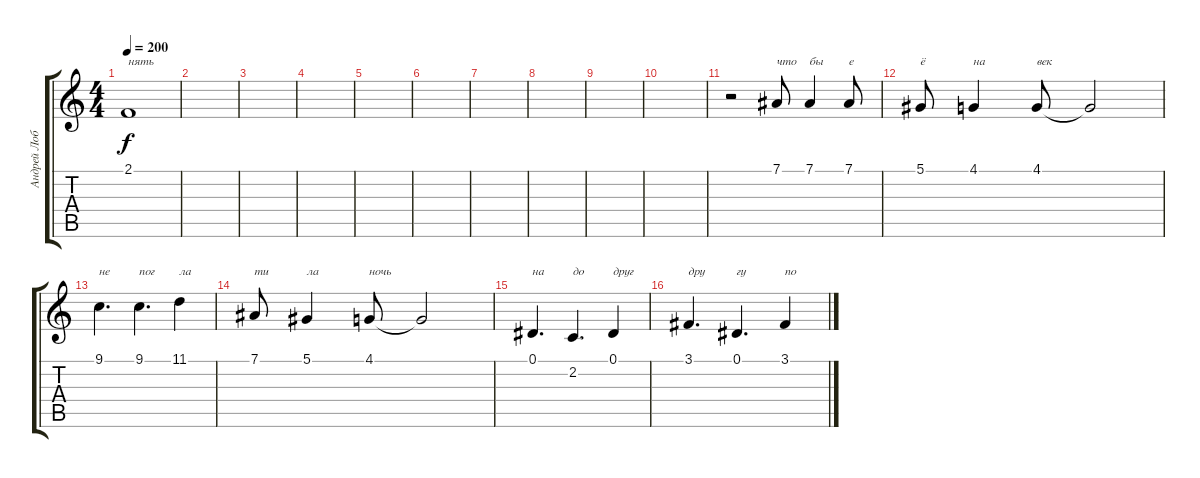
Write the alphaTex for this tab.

\track ("Андрей Лобашёв" "Андрей Лоб") {instrument clarinet}
\staff {score tabs}
\tuning (Eb4 Bb3 Gb3 Db3 Ab2 Eb2) {hide}
\ts (4 4)
\tempo 200
\clef g2
\ks c
2.1.1{txt "нять" dy f} |
|
|
|
|
|
|
|
|
|
r.2 7.1.8{txt "что"} 7.1.4{txt "бы"} 7.1.8{txt "е"} |
5.1.8{txt "ё"} 4.1.4{txt "на"} 4.1.8{txt "век"} 4.1{t}.2 |
9.1.4{d txt "не"} 9.1.4{d txt "пог"} 11.1.4{txt "ла"} |
7.1.8{txt "ти"} 5.1.4{txt "ла"} 4.1.8{txt "ночь"} 4.1{t}.2 |
0.1.4{d txt "на"} 2.2.4{d txt "до"} 0.1.4{txt "друг"} |
3.1.4{d txt "дру"} 0.1.4{d txt "гу"} 3.1.4{txt "по"}
